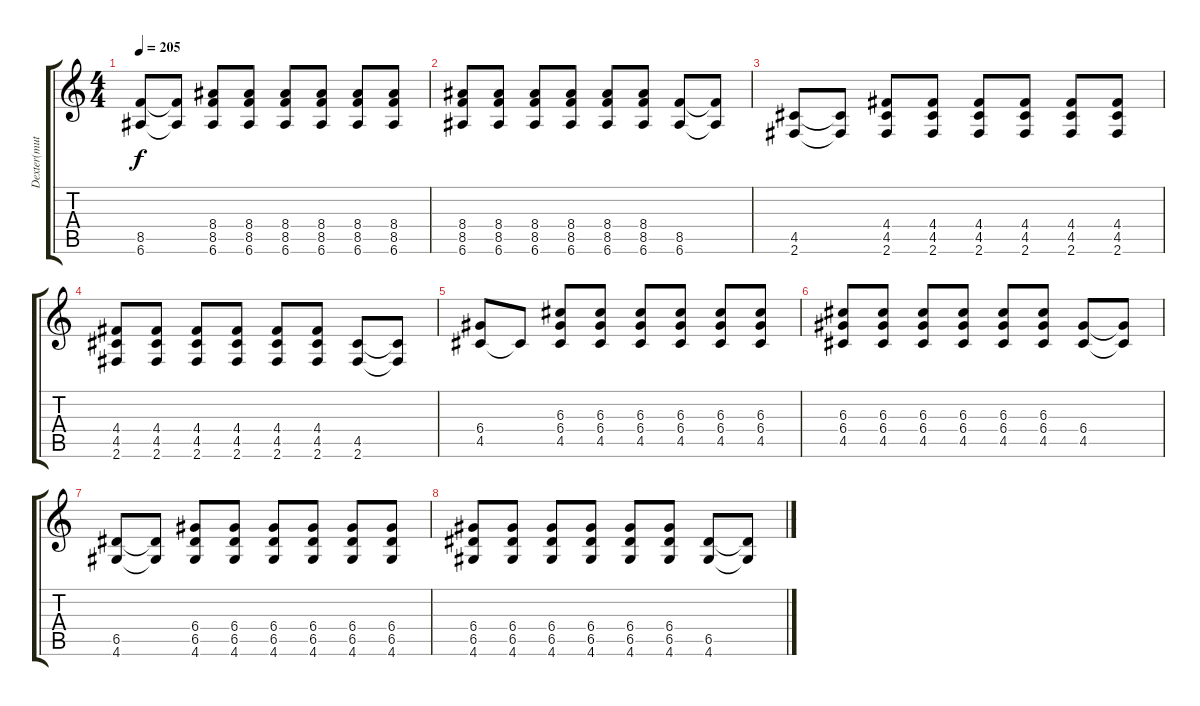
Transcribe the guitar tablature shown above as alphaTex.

\track ("Dexter(muted guitar)" "Dexter(mut") {instrument electricguitarmuted}
\staff {score tabs}
\tuning (E4 B3 G3 D3 A2 E2) {hide}
\ts (4 4)
\tempo 205
\clef g2
\ks c
(8.5 6.6).8{dy f} (8.5{t} 6.6{t}).8 (8.4 8.5 6.6).8 (8.4 8.5 6.6).8 (8.4 8.5 6.6).8 (8.4 8.5 6.6).8 (8.4 8.5 6.6).8 (8.4 8.5 6.6).8 |
(8.4 8.5 6.6).8 (8.4 8.5 6.6).8 (8.4 8.5 6.6).8 (8.4 8.5 6.6).8 (8.4 8.5 6.6).8 (8.4 8.5 6.6).8 (8.5 6.6).8 (8.5{t} 6.6{t}).8 |
(4.5 2.6).8 (4.5{t} 2.6{t}).8 (4.4 4.5 2.6).8 (4.4 4.5 2.6).8 (4.4 4.5 2.6).8 (4.4 4.5 2.6).8 (4.4 4.5 2.6).8 (4.4 4.5 2.6).8 |
(4.4 4.5 2.6).8 (4.4 4.5 2.6).8 (4.4 4.5 2.6).8 (4.4 4.5 2.6).8 (4.4 4.5 2.6).8 (4.4 4.5 2.6).8 (4.5 2.6).8 (4.5{t} 2.6{t}).8 |
(6.4 4.5).8 4.5{t}.8 (6.3 6.4 4.5).8 (6.3 6.4 4.5).8 (6.3 6.4 4.5).8 (6.3 6.4 4.5).8 (6.3 6.4 4.5).8 (6.3 6.4 4.5).8 |
(6.3 6.4 4.5).8 (6.3 6.4 4.5).8 (6.3 6.4 4.5).8 (6.3 6.4 4.5).8 (6.3 6.4 4.5).8 (6.3 6.4 4.5).8 (6.4 4.5).8 (6.4{t} 4.5{t}).8 |
(6.5 4.6).8 (6.5{t} 4.6{t}).8 (6.4 6.5 4.6).8 (6.4 6.5 4.6).8 (6.4 6.5 4.6).8 (6.4 6.5 4.6).8 (6.4 6.5 4.6).8 (6.4 6.5 4.6).8 |
(6.4 6.5 4.6).8 (6.4 6.5 4.6).8 (6.4 6.5 4.6).8 (6.4 6.5 4.6).8 (6.4 6.5 4.6).8 (6.4 6.5 4.6).8 (6.5 4.6).8 (6.5{t} 4.6{t}).8
